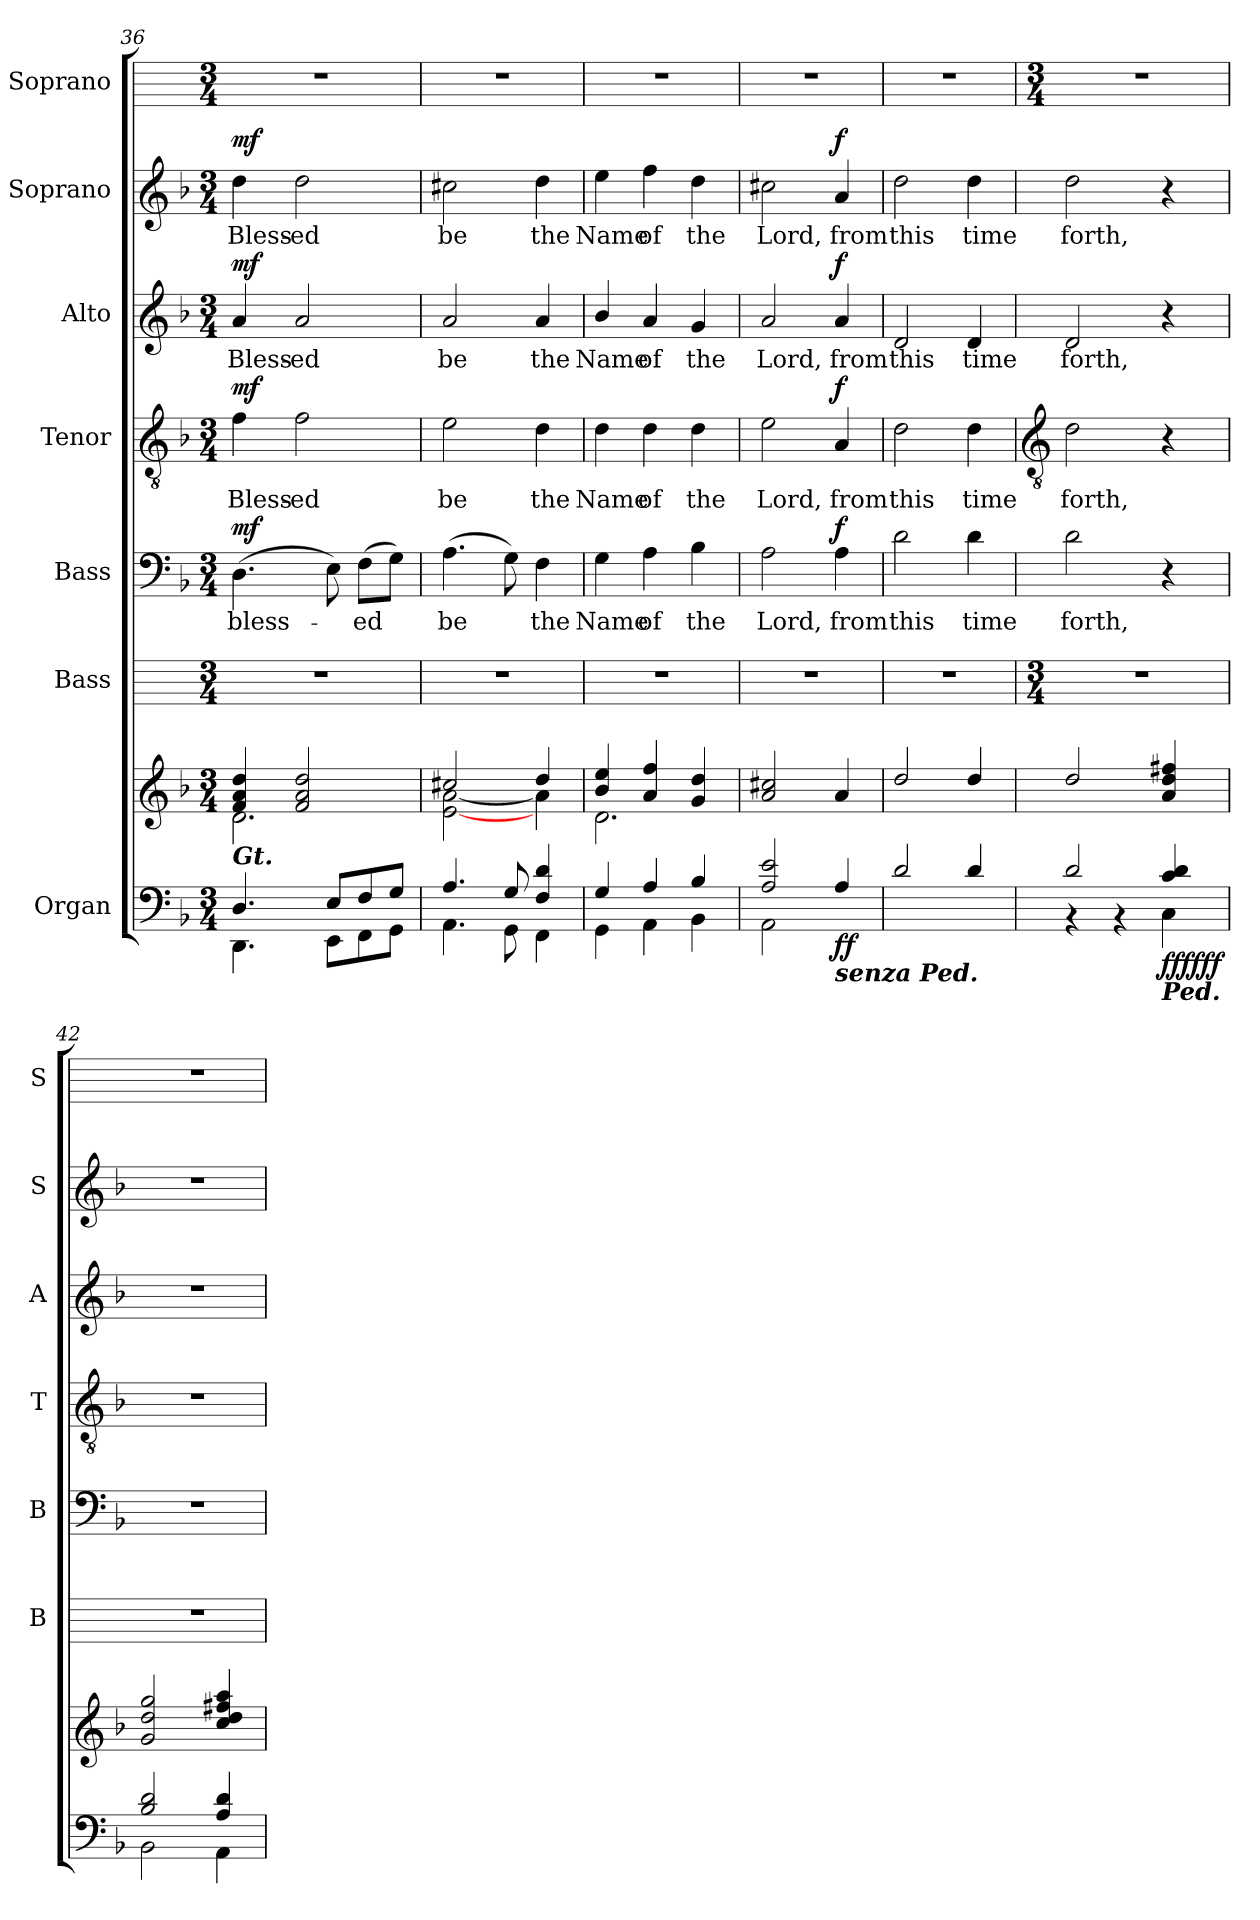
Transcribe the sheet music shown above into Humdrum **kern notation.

**kern	**kern	**dynam	**kern	**kern	**text	**dynam	**kern	**text	**dynam	**kern	**text	**dynam	**kern	**text	**dynam	**kern
*part7	*part7	*part7	*part6	*part5	*part5	*part5	*part4	*part4	*part4	*part3	*part3	*part3	*part2	*part2	*part2	*part1
*staff8	*staff7	*staff7/8	*staff6	*staff5	*staff5	*staff5	*staff4	*staff4	*staff4	*staff3	*staff3	*staff3	*staff2	*staff2	*staff2	*staff1
*I"Organ	*	*	*I"Bass	*I"Bass	*	*	*I"Tenor	*	*	*I"Alto	*	*	*I"Soprano	*	*	*I"Soprano
*	*	*	*I'B	*I'B	*	*	*I'T	*	*	*I'A	*	*	*I'S	*	*	*I'S
*clefF4	*clefG2	*	*	*clefF4	*	*	*clefGv2	*	*	*clefG2	*	*	*clefG2	*	*	*
*k[b-]	*k[b-]	*	*	*k[b-]	*	*	*k[b-]	*	*	*k[b-]	*	*	*k[b-]	*	*	*
*F:	*F:	*	*	*F:	*	*	*F:	*	*	*F:	*	*	*F:	*	*	*
*M3/4	*M3/4	*	*M3/4	*M3/4	*	*	*M3/4	*	*	*M3/4	*	*	*M3/4	*	*	*M3/4
=36	=36	=36	=36	=36	=36	=36	=36	=36	=36	=36	=36	=36	=36	=36	=36	=36
*^	*^	*	*	*	*	*	*	*	*	*	*	*	*	*	*	*
!LO:TX:a:Bi:t=Gt.	!	!	!	!	!	!	!	!	!	!	!	!	!	!	!	!	!	!
!	!	!	!	!	!	!	!LO:LY:b	!LO:DY:b	!	!LO:LY:b	!LO:DY:b	!	!LO:LY:b	!LO:DY:b	!	!LO:LY:b	!LO:DY:b	!
4.D/	4.DD\	4f 4a 4dd	2.d\	.	2.r	(>4.D	bless-	mf	4f	Bless-	mf	4a	Bless-	mf	4dd	Bless-	mf	2.r
!	!	!	!	!	!	!	!	!	!	!LO:LY:b	!	!	!LO:LY:b	!	!	!LO:LY:b	!	!
.	.	2f 2a 2dd	.	.	.	.	.	.	2f	-ed	.	2a	-ed	.	2dd	-ed	.	.
8E/L	8EE\L	.	.	.	.	8E)	.	.	.	.	.	.	.	.	.	.	.	.
!	!	!	!	!	!	!	!LO:LY:b	!	!	!	!	!	!	!	!	!	!	!
8F/	8FF\	.	.	.	.	(>8FL	ed	.	.	.	.	.	.	.	.	.	.	.
8G/J	8GG\J	.	.	.	.	8GJ)	.	.	.	.	.	.	.	.	.	.	.	.
=37	=37	=37	=37	=37	=37	=37	=37	=37	=37	=37	=37	=37	=37	=37	=37	=37	=37	=37
!	!	!	!	!	!	!	!LO:LY:b	!	!	!LO:LY:b	!	!	!LO:LY:b	!	!	!LO:LY:b	!	!
4.A/	4.AA\	2cc#X/	[2e\ [2a\	.	2.r	(>4.A	be	.	2e	be	.	2a	be	.	2cc#X	be	.	2.r
8G/	8GG\	.	.	.	.	8G)	.	.	.	.	.	.	.	.	.	.	.	.
!	!	!	!	!	!	!	!LO:LY:b	!	!	!LO:LY:b	!	!	!LO:LY:b	!	!	!LO:LY:b	!	!
4F/ 4d/	4FF\	4dd/	4a\]	.	.	4F	the	.	4d	the	.	4a	the	.	4dd	the	.	.
=38	=38	=38	=38	=38	=38	=38	=38	=38	=38	=38	=38	=38	=38	=38	=38	=38	=38	=38
!	!	!	!	!	!	!	!LO:LY:b	!	!	!LO:LY:b	!	!	!LO:LY:b	!	!	!LO:LY:b	!	!
4G/	4GG\	4b-/ 4ee/	2.d\	.	2.r	4G	Name	.	4d	Name	.	4b-/	Name	.	4ee	Name	.	2.r
!	!	!	!	!	!	!	!LO:LY:b	!	!	!LO:LY:b	!	!	!LO:LY:b	!	!	!LO:LY:b	!	!
4A/	4AA\	4a/ 4ff/	.	.	.	4A	of	.	4d	of	.	4a	of	.	4ff	of	.	.
!	!	!	!	!	!	!	!LO:LY:b	!	!	!LO:LY:b	!	!	!LO:LY:b	!	!	!LO:LY:b	!	!
4B-/	4BB-\	4g/ 4dd/	.	.	.	4B-	the	.	4d	the	.	4g	the	.	4dd	the	.	.
=39	=39	=39	=39	=39	=39	=39	=39	=39	=39	=39	=39	=39	=39	=39	=39	=39	=39	=39
!	!	!	!	!	!	!	!LO:LY:b	!	!	!LO:LY:b	!	!	!LO:LY:b	!	!	!LO:LY:b	!	!
2A/ 2e/	2AA\	2a 2cc#X	2.ryy	.	2.r	2A	Lord,	.	2e	Lord,	.	2a	Lord,	.	2cc#X	Lord,	.	2.r
!LO:TX:b:Bi:t=senza Ped.	!	!	!	!	!	!	!	!	!	!	!	!	!	!	!	!	!	!
!	!	!	!	!LO:DY:b=2	!	!	!LO:LY:b	!	!	!LO:LY:b	!	!	!LO:LY:b	!	!	!LO:LY:b	!	!
!	!	!	!	!LO:DY:n=1:b	!	!	!	!LO:DY:b	!	!	!LO:DY:b	!	!	!LO:DY:b	!	!	!LO:DY:b	!
4A/	4ryy	4a	.	f f	.	4A	from	f	4A	from	f	4a	from	f	4a	from	f	.
=40	=40	=40	=40	=40	=40	=40	=40	=40	=40	=40	=40	=40	=40	=40	=40	=40	=40	=40
!	!	!	!	!	!	!	!LO:LY:b	!	!	!LO:LY:b	!	!	!LO:LY:b	!	!	!LO:LY:b	!	!
2d/	2.ryy	2dd	2.ryy	.	2.r	2d	this	.	2d	this	.	2d	this	.	2dd	this	.	2.r
!	!	!	!	!	!	!	!LO:LY:b	!	!	!LO:LY:b	!	!	!LO:LY:b	!	!	!LO:LY:b	!	!
4d/	.	4dd	.	.	.	4d	time	.	4d	time	.	4d	time	.	4dd	time	.	.
!!LO:LB:g=z
=41	=41	=41	=41	=41	=41	=41	=41	=41	=41	=41	=41	=41	=41	=41	=41	=41	=41	=41
*	*	*	*	*	*	*	*	*	*clefGv2	*	*	*	*	*	*	*	*	*
*	*	*	*	*	*M3/4	*	*	*	*	*	*	*	*	*	*	*	*	*M3/4
!	!	!	!LO:N:vis=1	!	!	!	!LO:LY:b	!	!	!LO:LY:b	!	!	!LO:LY:b	!	!	!LO:LY:b	!	!
2d/	4r	2dd	2.ryy	.	2.r	2d	forth,	.	2d	forth,	.	2d	forth,	.	2dd	forth,	.	2.r
.	4r	.	.	.	.	.	.	.	.	.	.	.	.	.	.	.	.	.
!LO:TX:b:Bi:t=Ped.	!	!	!	!	!	!	!	!	!	!	!	!	!	!	!	!	!	!
!	!	!	!	!LO:DY:b=2	!	!	!	!	!	!	!	!	!	!	!	!	!	!
!	!	!	!	!LO:DY:n=1:b=2	!	!	!	!	!	!	!	!	!	!	!	!	!	!
!	!	!	!	!LO:DY:n=2:b	!	!	!	!	!	!	!	!	!	!	!	!	!	!
4c/ 4d/	4C\	4a 4dd 4ff#X	.	ff ff ff	.	4r	.	.	4r	.	.	4r	.	.	4r	.	.	.
=42	=42	=42	=42	=42	=42	=42	=42	=42	=42	=42	=42	=42	=42	=42	=42	=42	=42	=42
!	!	!	!LO:N:vis=1	!	!	!LO:N:vis=1	!	!	!LO:N:vis=1	!	!	!LO:N:vis=1	!	!	!LO:N:vis=1	!	!	!
2B-/ 2d/	2BB-\	2g 2dd 2gg	2.ryy	.	2.r	2.r	.	.	2.r	.	.	2.r	.	.	2.r	.	.	2.r
4A/ 4d/	4AA\	4cc 4dd 4ff#X 4aa	.	.	.	.	.	.	.	.	.	.	.	.	.	.	.	.
*v	*v	*	*	*	*	*	*	*	*	*	*	*	*	*	*	*	*	*
*	*v	*v	*	*	*	*	*	*	*	*	*	*	*	*	*	*	*
=	=	=	=	=	=	=	=	=	=	=	=	=	=	=	=	=
*-	*-	*-	*-	*-	*-	*-	*-	*-	*-	*-	*-	*-	*-	*-	*-	*-
